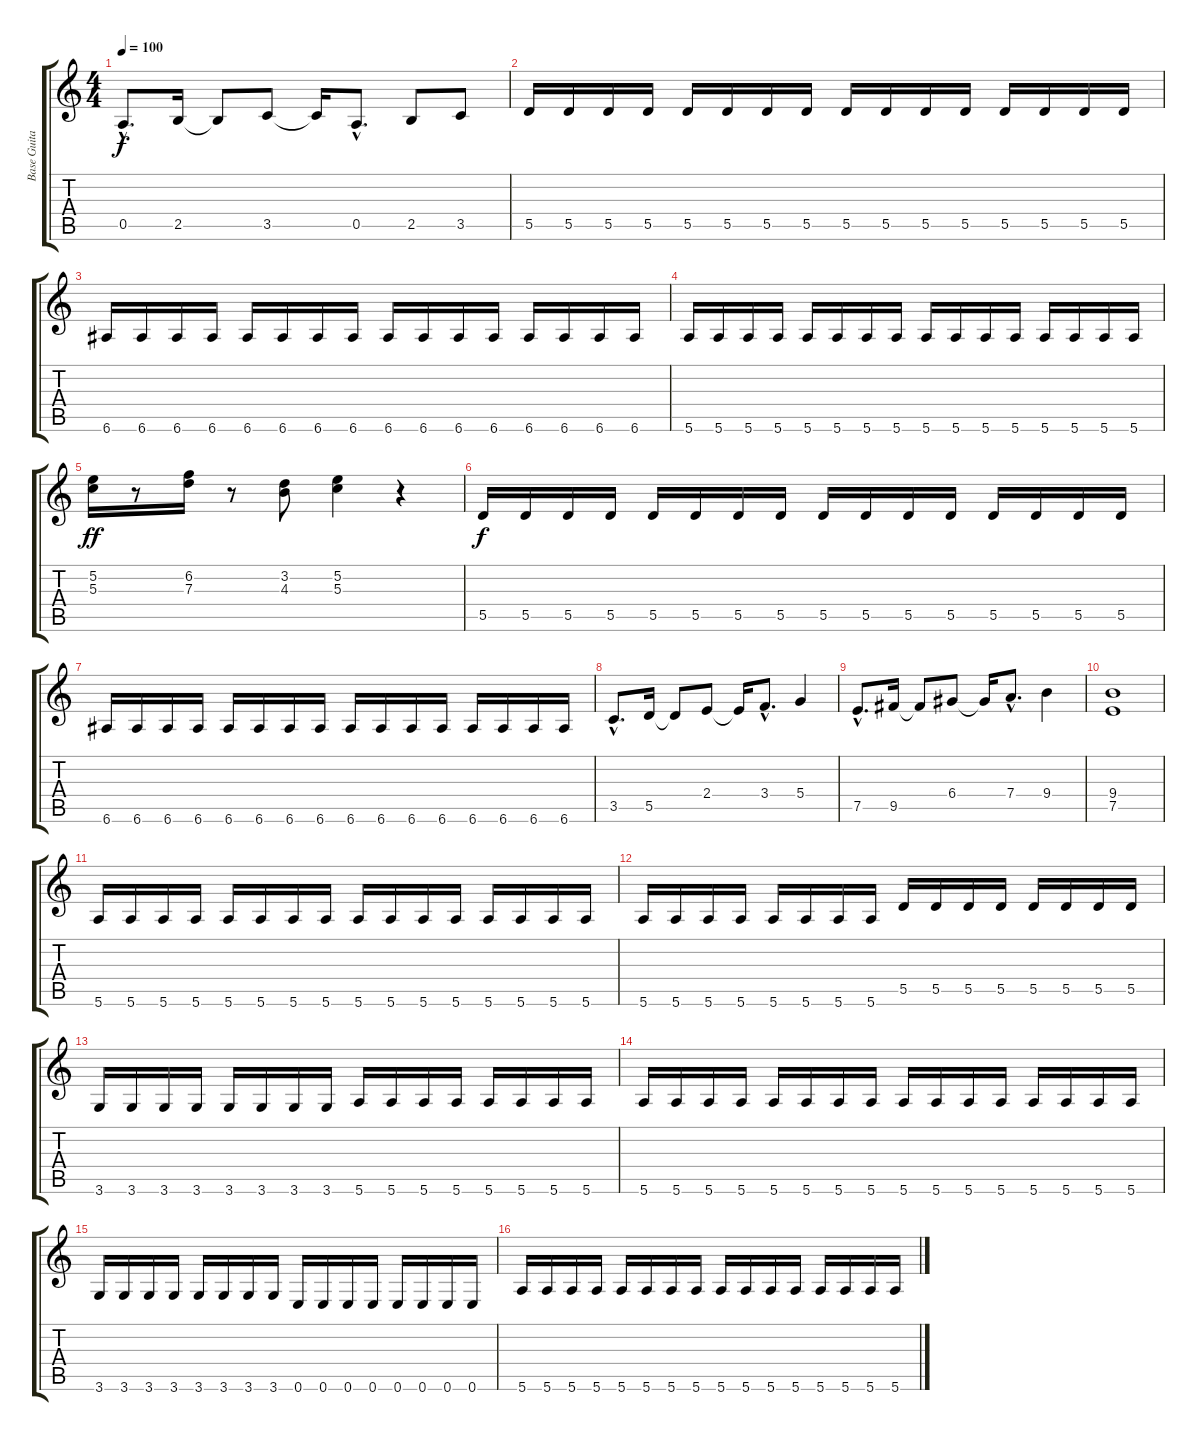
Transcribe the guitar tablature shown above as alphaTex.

\track ("Base Guitar" "Base Guita") {instrument distortionguitar}
\staff {score tabs}
\tuning (E4 B3 G3 D3 A2 E2) {hide}
\ts (4 4)
\tempo 100
\clef g2
\ks c
0.5{hac}.8{d dy f} 2.5.16 2.5{t}.8 3.5.8 3.5{t}.16 0.5{hac}.8{d} 2.5.8 3.5.8 |
5.5.16 5.5.16 5.5.16 5.5.16 5.5.16 5.5.16 5.5.16 5.5.16 5.5.16 5.5.16 5.5.16 5.5.16 5.5.16 5.5.16 5.5.16 5.5.16 |
6.6.16 6.6.16 6.6.16 6.6.16 6.6.16 6.6.16 6.6.16 6.6.16 6.6.16 6.6.16 6.6.16 6.6.16 6.6.16 6.6.16 6.6.16 6.6.16 |
5.6.16 5.6.16 5.6.16 5.6.16 5.6.16 5.6.16 5.6.16 5.6.16 5.6.16 5.6.16 5.6.16 5.6.16 5.6.16 5.6.16 5.6.16 5.6.16 |
(5.2 5.3).16{dy ff} r.8 (6.2 7.3).16 r.8 (3.2 4.3).8 (5.2 5.3).4 r.4 |
5.5.16{dy f} 5.5.16 5.5.16 5.5.16 5.5.16 5.5.16 5.5.16 5.5.16 5.5.16 5.5.16 5.5.16 5.5.16 5.5.16 5.5.16 5.5.16 5.5.16 |
6.6.16 6.6.16 6.6.16 6.6.16 6.6.16 6.6.16 6.6.16 6.6.16 6.6.16 6.6.16 6.6.16 6.6.16 6.6.16 6.6.16 6.6.16 6.6.16 |
3.5{hac}.8{d} 5.5.16 5.5{t}.8 2.4.8 2.4{t}.16 3.4{hac}.8{d} 5.4.4 |
7.5{hac}.8{d} 9.5.16 9.5{t}.8 6.4.8 6.4{t}.16 7.4{hac}.8{d} 9.4.4 |
(9.4 7.5).1 |
5.6.16{instrument distortionguitar} 5.6.16 5.6.16 5.6.16 5.6.16 5.6.16 5.6.16 5.6.16 5.6.16 5.6.16 5.6.16 5.6.16 5.6.16 5.6.16 5.6.16 5.6.16 |
5.6.16 5.6.16 5.6.16 5.6.16 5.6.16 5.6.16 5.6.16 5.6.16 5.5.16 5.5.16 5.5.16 5.5.16 5.5.16 5.5.16 5.5.16 5.5.16 |
3.6.16 3.6.16 3.6.16 3.6.16 3.6.16 3.6.16 3.6.16 3.6.16 5.6.16 5.6.16 5.6.16 5.6.16 5.6.16 5.6.16 5.6.16 5.6.16 |
5.6.16 5.6.16 5.6.16 5.6.16 5.6.16 5.6.16 5.6.16 5.6.16 5.6.16 5.6.16 5.6.16 5.6.16 5.6.16 5.6.16 5.6.16 5.6.16 |
3.6.16 3.6.16 3.6.16 3.6.16 3.6.16 3.6.16 3.6.16 3.6.16 0.6.16 0.6.16 0.6.16 0.6.16 0.6.16 0.6.16 0.6.16 0.6.16 |
5.6.16 5.6.16 5.6.16 5.6.16 5.6.16 5.6.16 5.6.16 5.6.16 5.6.16 5.6.16 5.6.16 5.6.16 5.6.16 5.6.16 5.6.16 5.6.16
